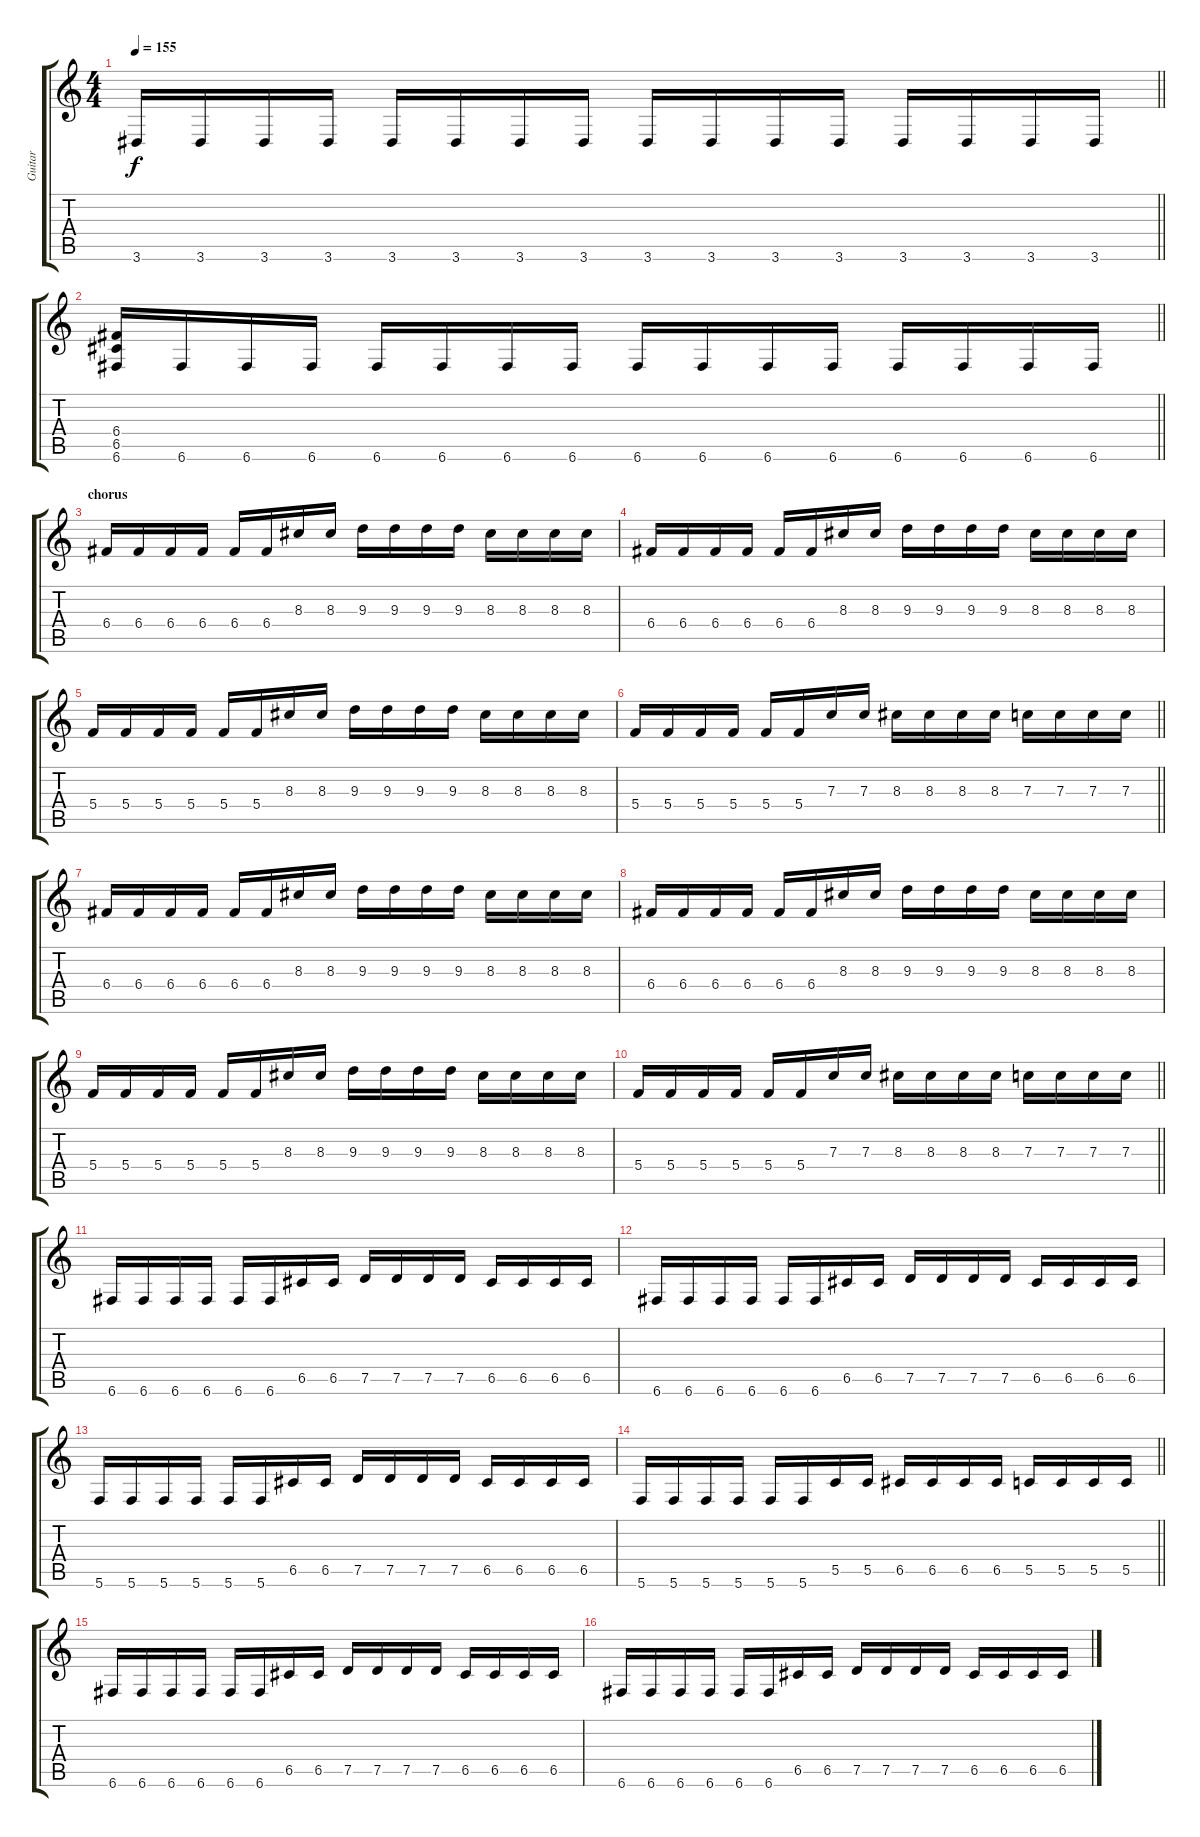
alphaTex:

\track ("Guitar" "Guitar") {instrument distortionguitar}
\staff {score tabs}
\tuning (D4 A3 F3 C3 G2 C2) {hide}
\ts (4 4)
\tempo 155
\clef g2
\barLineRight lightlight
\ks c
3.6.16{dy f} 3.6.16 3.6.16 3.6.16 3.6.16 3.6.16 3.6.16 3.6.16 3.6.16 3.6.16 3.6.16 3.6.16 3.6.16 3.6.16 3.6.16 3.6.16 |
\barLineRight lightlight
(6.4 6.5 6.6).16 6.6.16 6.6.16 6.6.16 6.6.16 6.6.16 6.6.16 6.6.16 6.6.16 6.6.16 6.6.16 6.6.16 6.6.16 6.6.16 6.6.16 6.6.16 |
\section ("" "chorus")
6.4.16 6.4.16 6.4.16 6.4.16 6.4.16 6.4.16 8.3.16 8.3.16 9.3.16 9.3.16 9.3.16 9.3.16 8.3.16 8.3.16 8.3.16 8.3.16 |
6.4.16 6.4.16 6.4.16 6.4.16 6.4.16 6.4.16 8.3.16 8.3.16 9.3.16 9.3.16 9.3.16 9.3.16 8.3.16 8.3.16 8.3.16 8.3.16 |
5.4.16 5.4.16 5.4.16 5.4.16 5.4.16 5.4.16 8.3.16 8.3.16 9.3.16 9.3.16 9.3.16 9.3.16 8.3.16 8.3.16 8.3.16 8.3.16 |
\barLineRight lightlight
5.4.16 5.4.16 5.4.16 5.4.16 5.4.16 5.4.16 7.3.16 7.3.16 8.3.16 8.3.16 8.3.16 8.3.16 7.3.16 7.3.16 7.3.16 7.3.16 |
6.4.16 6.4.16 6.4.16 6.4.16 6.4.16 6.4.16 8.3.16 8.3.16 9.3.16 9.3.16 9.3.16 9.3.16 8.3.16 8.3.16 8.3.16 8.3.16 |
6.4.16 6.4.16 6.4.16 6.4.16 6.4.16 6.4.16 8.3.16 8.3.16 9.3.16 9.3.16 9.3.16 9.3.16 8.3.16 8.3.16 8.3.16 8.3.16 |
5.4.16 5.4.16 5.4.16 5.4.16 5.4.16 5.4.16 8.3.16 8.3.16 9.3.16 9.3.16 9.3.16 9.3.16 8.3.16 8.3.16 8.3.16 8.3.16 |
\barLineRight lightlight
5.4.16 5.4.16 5.4.16 5.4.16 5.4.16 5.4.16 7.3.16 7.3.16 8.3.16 8.3.16 8.3.16 8.3.16 7.3.16 7.3.16 7.3.16 7.3.16 |
6.6.16 6.6.16 6.6.16 6.6.16 6.6.16 6.6.16 6.5.16 6.5.16 7.5.16 7.5.16 7.5.16 7.5.16 6.5.16 6.5.16 6.5.16 6.5.16 |
6.6.16 6.6.16 6.6.16 6.6.16 6.6.16 6.6.16 6.5.16 6.5.16 7.5.16 7.5.16 7.5.16 7.5.16 6.5.16 6.5.16 6.5.16 6.5.16 |
5.6.16 5.6.16 5.6.16 5.6.16 5.6.16 5.6.16 6.5.16 6.5.16 7.5.16 7.5.16 7.5.16 7.5.16 6.5.16 6.5.16 6.5.16 6.5.16 |
\barLineRight lightlight
5.6.16 5.6.16 5.6.16 5.6.16 5.6.16 5.6.16 5.5.16 5.5.16 6.5.16 6.5.16 6.5.16 6.5.16 5.5.16 5.5.16 5.5.16 5.5.16 |
6.6.16 6.6.16 6.6.16 6.6.16 6.6.16 6.6.16 6.5.16 6.5.16 7.5.16 7.5.16 7.5.16 7.5.16 6.5.16 6.5.16 6.5.16 6.5.16 |
6.6.16 6.6.16 6.6.16 6.6.16 6.6.16 6.6.16 6.5.16 6.5.16 7.5.16 7.5.16 7.5.16 7.5.16 6.5.16 6.5.16 6.5.16 6.5.16
